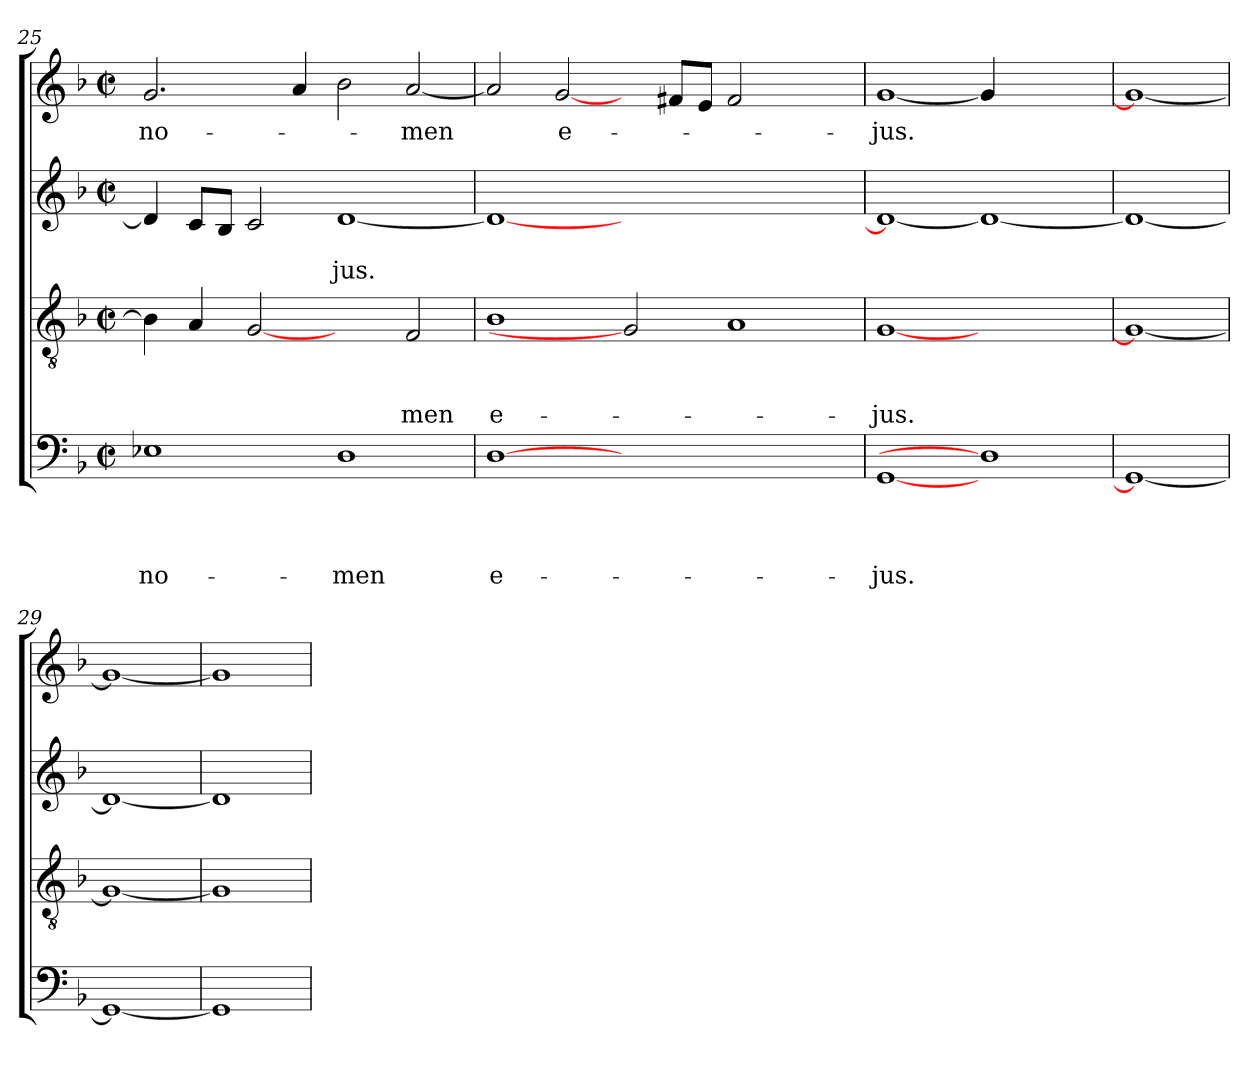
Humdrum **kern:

**kern	**text	**text	**text	**text	**kern	**text	**text	**text	**kern	**text	**text	**kern	**text
*part4	*part4	*part4	*part4	*part4	*part3	*part3	*part3	*part3	*part2	*part2	*part2	*part1	*part1
*staff4	*staff4	*staff4	*staff4	*staff4	*staff3	*staff3	*staff3	*staff3	*staff2	*staff2	*staff2	*staff1	*staff1
*clefF4	*	*	*	*	*clefGv2	*	*	*	*clefG2	*	*	*clefG2	*
*k[b-]	*	*	*	*	*k[b-]	*	*	*	*k[b-]	*	*	*k[b-]	*
*F:	*	*	*	*	*F:	*	*	*	*F:	*	*	*F:	*
*M2/2	*	*	*	*	*M2/2	*	*	*	*M2/2	*	*	*M2/2	*
*met(c|)	*	*	*	*	*met(c|)	*	*	*	*met(c|)	*	*	*met(c|)	*
=25	=25	=25	=25	=25	=25	=25	=25	=25	=25	=25	=25	=25	=25
!	!	!	!	!LO:LY:b	!	!	!	!	!	!	!	!	!LO:LY:b
1E-X	.	.	.	no-	4B-\]	.	.	.	4d/]	.	.	2.g/	no-
.	.	.	.	.	4A/	.	.	.	8c/L	.	.	.	.
.	.	.	.	.	.	.	.	.	8B-/J	.	.	.	.
.	.	.	.	.	[2G	.	.	.	2c/	.	.	.	.
.	.	.	.	.	.	.	.	.	.	.	.	4a/	.
!	!	!	!	!LO:LY:b	!	!	!	!	!	!	!LO:LY:b	!	!
1D	.	.	.	-men	2ryy	.	.	.	[<1d	.	-jus.	2b-\	.
!	!	!	!	!	!	!	!	!LO:LY:b	!	!	!	!	!LO:LY:b
.	.	.	.	.	2F/	.	.	-men	.	.	.	[<2a/	-men
=26	=26	=26	=26	=26	=26	=26	=26	=26	=26	=26	=26	=26	=26
!	!	!	!	!LO:LY:b:rj	!	!	!	!LO:LY:b:rj	!	!	!	!	!
[1D	.	.	.	e-	1B-	.	.	e-	1d_	.	.	2a/]	.
!	!	!	!	!	!	!	!	!	!	!	!	!	!LO:LY:b:rj
.	.	.	.	.	.	.	.	.	.	.	.	[2g/	e-
1.ryy	.	.	.	.	2G]	.	.	.	1.ryy	.	.	4ryy	.
.	.	.	.	.	.	.	.	.	.	.	.	8f#/L	.
.	.	.	.	.	.	.	.	.	.	.	.	8e/J	.
.	.	.	.	.	1A	.	.	.	.	.	.	2f#/	.
.	.	.	.	.	.	.	.	.	.	.	.	2ryy	.
=27	=27	=27	=27	=27	=27	=27	=27	=27	=27	=27	=27	=27	=27
!	!	!	!	!LO:LY:b	!	!	!	!LO:LY:b	!	!	!	!	!LO:LY:b
[1GG	.	.	.	-jus.	[1G	.	.	-jus.	1d_	.	.	[1g	-jus.
1D]	.	.	.	.	1ryy	.	.	.	1d_	.	.	4g/]	.
.	.	.	.	.	.	.	.	.	.	.	.	2.ryy	.
=28	=28	=28	=28	=28	=28	=28	=28	=28	=28	=28	=28	=28	=28
1GG_	.	.	.	.	1G_	.	.	.	1d_	.	.	1g_	.
=29	=29	=29	=29	=29	=29	=29	=29	=29	=29	=29	=29	=29	=29
1GG_	.	.	.	.	1G_	.	.	.	1d_	.	.	1g_	.
=30	=30	=30	=30	=30	=30	=30	=30	=30	=30	=30	=30	=30	=30
1GG]	.	.	.	.	1G]	.	.	.	1d]	.	.	1g]	.
=	=	=	=	=	=	=	=	=	=	=	=	=	=
*-	*-	*-	*-	*-	*-	*-	*-	*-	*-	*-	*-	*-	*-
